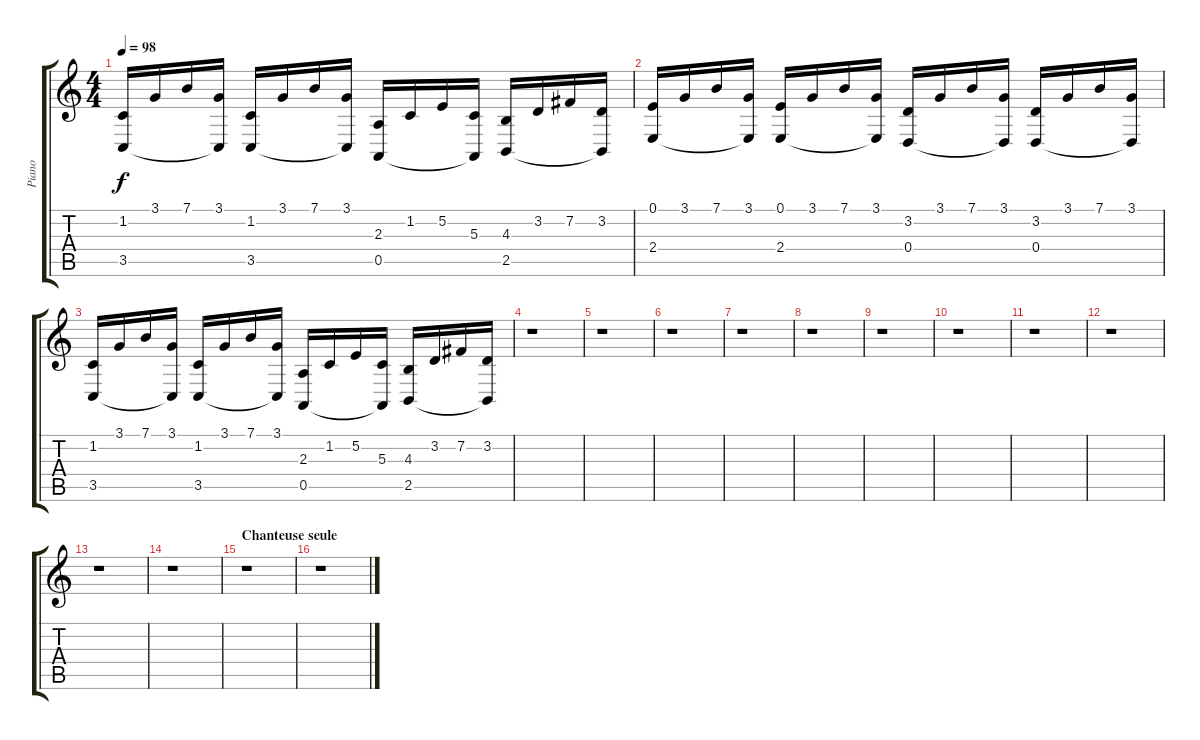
\track ("Piano" "Piano") {instrument brightacousticpiano}
\staff {score tabs}
\tuning (E4 B3 G3 D3 A2 E2) {hide}
\ts (4 4)
\tempo 98
\clef g2
\ks c
(1.2 3.5).16{dy f} 3.1.16 7.1.16 (3.1 3.5{t}).16 (1.2 3.5).16 3.1.16 7.1.16 (3.1 3.5{t}).16 (2.3 0.5).16 1.2.16 5.2.16 (5.3 0.5{t}).16 (4.3 2.5).16 3.2.16 7.2.16 (3.2 2.5{t}).16 |
(0.1 2.4).16 3.1.16 7.1.16 (3.1 2.4{t}).16 (0.1 2.4).16 3.1.16 7.1.16 (3.1 2.4{t}).16 (3.2 0.4).16 3.1.16 7.1.16 (3.1 0.4{t}).16 (3.2 0.4).16 3.1.16 7.1.16 (3.1 0.4{t}).16 |
(1.2 3.5).16 3.1.16 7.1.16 (3.1 3.5{t}).16 (1.2 3.5).16 3.1.16 7.1.16 (3.1 3.5{t}).16 (2.3 0.5).16 1.2.16 5.2.16 (5.3 0.5{t}).16 (4.3 2.5).16 3.2.16 7.2.16 (3.2 2.5{t}).16 |
r.1 |
r.1 |
r.1 |
r.1 |
r.1 |
r.1 |
r.1 |
r.1 |
r.1 |
r.1 |
r.1 |
\section ("" "Chanteuse seule")
r.1 |
r.1
